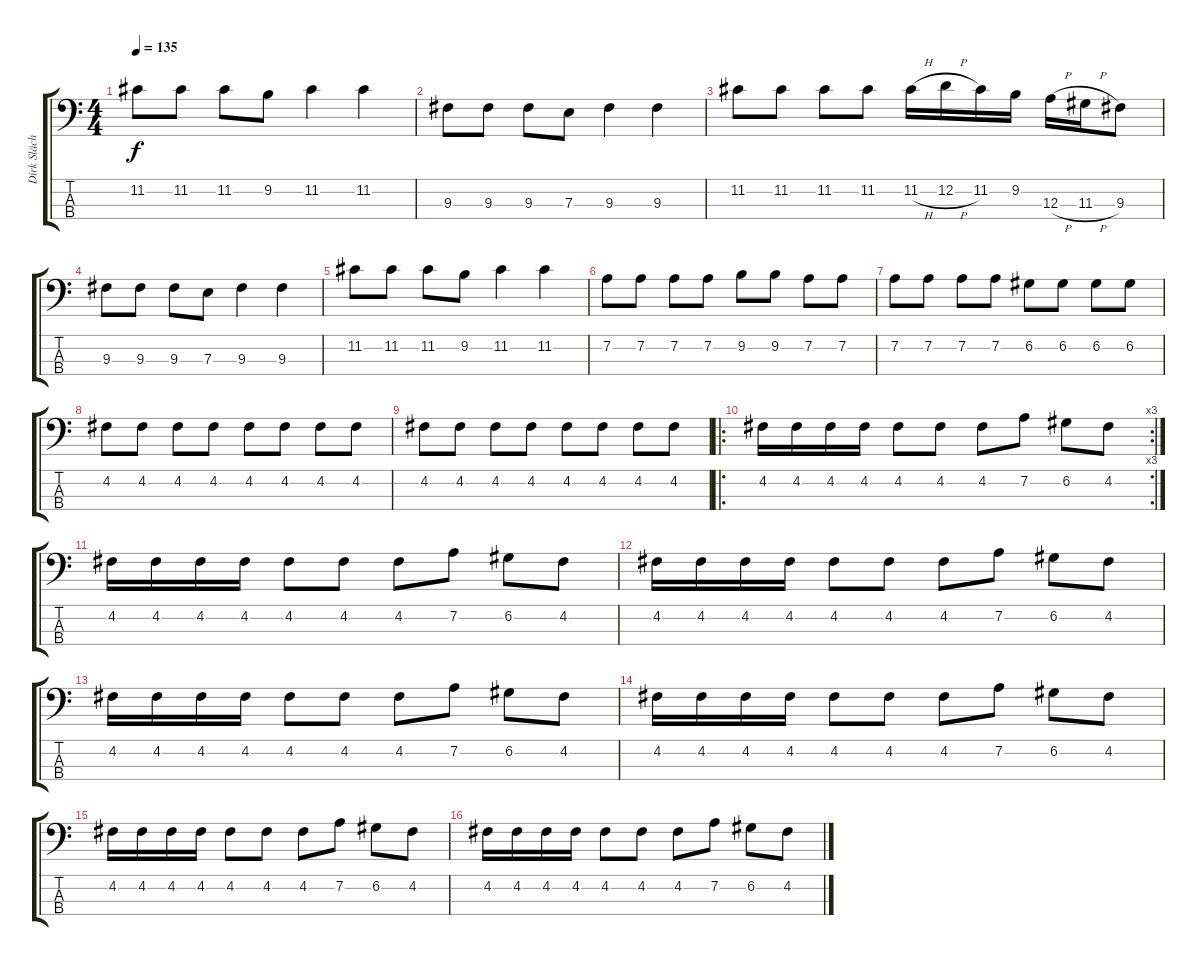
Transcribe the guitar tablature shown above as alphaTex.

\track ("Dirk Slächter" "Dirk Släch") {instrument electricbassfinger}
\staff {score tabs}
\tuning (G2 D2 A1 E1) {hide}
\ts (4 4)
\tempo 135
\clef f4
\ks c
11.2.8{dy f} 11.2.8 11.2.8 9.2.8 11.2.4 11.2.4 |
9.3.8 9.3.8 9.3.8 7.3.8 9.3.4 9.3.4 |
11.2.8 11.2.8 11.2.8 11.2.8 11.2{h}.16 12.2{h}.16 11.2.16 9.2.16 12.3{h}.16 11.3{h}.16 9.3.8 |
9.3.8 9.3.8 9.3.8 7.3.8 9.3.4 9.3.4 |
11.2.8 11.2.8 11.2.8 9.2.8 11.2.4 11.2.4 |
7.2.8 7.2.8 7.2.8 7.2.8 9.2.8 9.2.8 7.2.8 7.2.8 |
7.2.8 7.2.8 7.2.8 7.2.8 6.2.8 6.2.8 6.2.8 6.2.8 |
4.2.8 4.2.8 4.2.8 4.2.8 4.2.8 4.2.8 4.2.8 4.2.8 |
4.2.8 4.2.8 4.2.8 4.2.8 4.2.8 4.2.8 4.2.8 4.2.8 |
\ro
\rc 3
4.2.16 4.2.16 4.2.16 4.2.16 4.2.8 4.2.8 4.2.8 7.2.8 6.2.8 4.2.8 |
4.2.16 4.2.16 4.2.16 4.2.16 4.2.8 4.2.8 4.2.8 7.2.8 6.2.8 4.2.8 |
4.2.16 4.2.16 4.2.16 4.2.16 4.2.8 4.2.8 4.2.8 7.2.8 6.2.8 4.2.8 |
4.2.16 4.2.16 4.2.16 4.2.16 4.2.8 4.2.8 4.2.8 7.2.8 6.2.8 4.2.8 |
4.2.16 4.2.16 4.2.16 4.2.16 4.2.8 4.2.8 4.2.8 7.2.8 6.2.8 4.2.8 |
4.2.16 4.2.16 4.2.16 4.2.16 4.2.8 4.2.8 4.2.8 7.2.8 6.2.8 4.2.8 |
4.2.16 4.2.16 4.2.16 4.2.16 4.2.8 4.2.8 4.2.8 7.2.8 6.2.8 4.2.8
